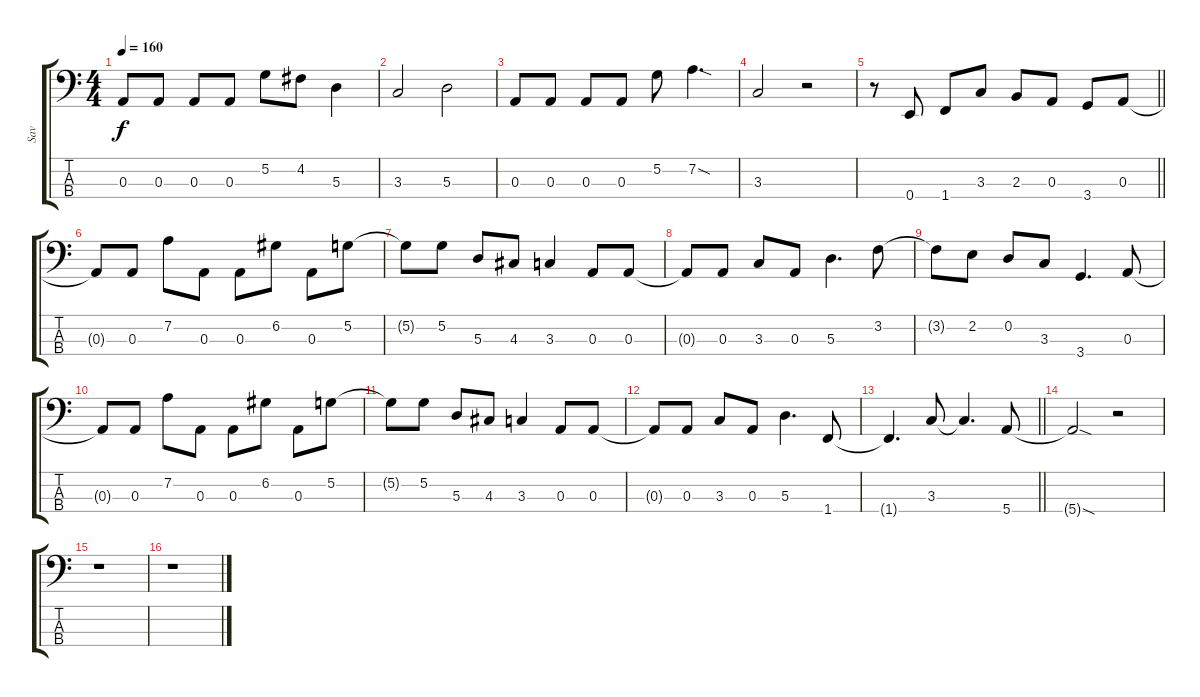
\track ("Sav" "Sav") {instrument electricbassfinger}
\staff {score tabs}
\tuning (G2 D2 A1 E1) {hide}
\ts (4 4)
\tempo 160
\clef f4
\ks c
0.3.8{dy f} 0.3.8 0.3.8 0.3.8 5.2.8 4.2.8 5.3.4 |
3.3.2 5.3.2 |
0.3.8 0.3.8 0.3.8 0.3.8 5.2.8 7.2{sod}.4{d} |
3.3.2 r.2 |
\barLineRight lightlight
r.8 0.4.8 1.4.8 3.3.8 2.3.8 0.3.8 3.4.8 0.3.8 |
0.3{t}.8 0.3.8 7.2.8 0.3.8 0.3.8 6.2.8 0.3.8 5.2.8 |
5.2{t}.8 5.2.8 5.3.8 4.3.8 3.3.4 0.3.8 0.3.8 |
0.3{t}.8 0.3.8 3.3.8 0.3.8 5.3.4{d} 3.2.8 |
3.2{t}.8 2.2.8 0.2.8 3.3.8 3.4.4{d} 0.3.8 |
0.3{t}.8 0.3.8 7.2.8 0.3.8 0.3.8 6.2.8 0.3.8 5.2.8 |
5.2{t}.8 5.2.8 5.3.8 4.3.8 3.3.4 0.3.8 0.3.8 |
0.3{t}.8 0.3.8 3.3.8 0.3.8 5.3.4{d} 1.4.8 |
\barLineRight lightlight
1.4{t}.4{d} 3.3.8 3.3{t}.4{d} 5.4.8 |
5.4{sod t}.2 r.2 |
r.1 |
r.1
